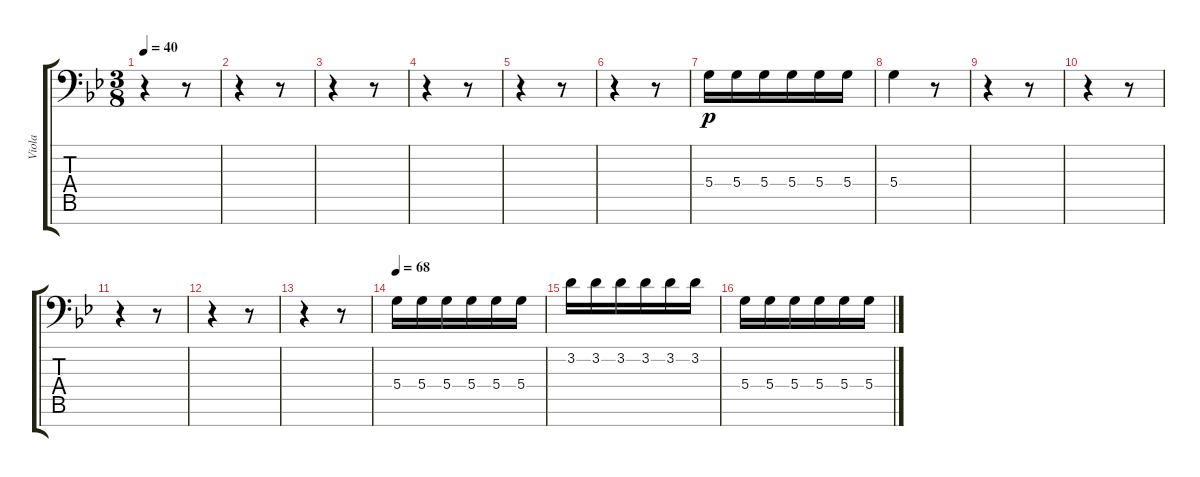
\track ("Viola" "Viola") {instrument viola}
\staff {score tabs}
\tuning (E4 B3 G3 D3 A2 E2 A1) {hide}
\ts (3 8)
\tempo 40
\clef f4
\ks bb
r.4{dy p} r.8 |
r.4 r.8 |
r.4 r.8 |
r.4 r.8 |
r.4 r.8 |
r.4 r.8 |
5.4.16 5.4.16 5.4.16 5.4.16 5.4.16 5.4.16 |
5.4.4 r.8 |
r.4 r.8 |
r.4 r.8 |
r.4 r.8 |
r.4 r.8 |
r.4 r.8 |
\tempo 68
5.4.16 5.4.16 5.4.16 5.4.16 5.4.16 5.4.16 |
3.2.16 3.2.16 3.2.16 3.2.16 3.2.16 3.2.16 |
5.4.16 5.4.16 5.4.16 5.4.16 5.4.16 5.4.16
